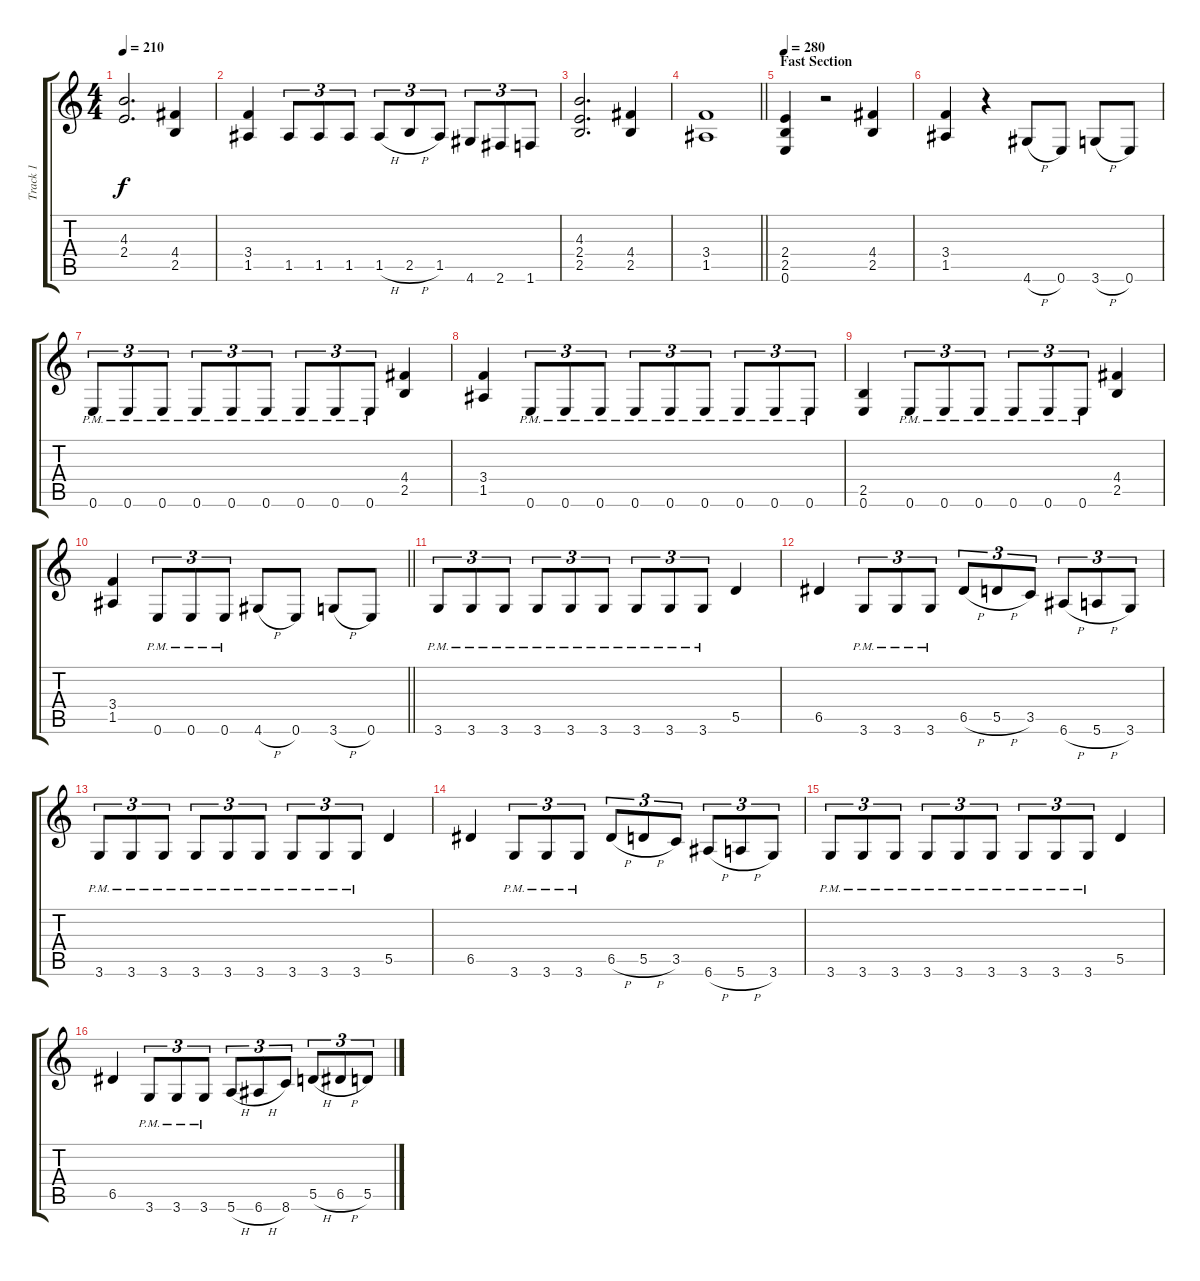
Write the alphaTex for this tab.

\track ("Track 1" "Track 1") {instrument distortionguitar}
\staff {score tabs}
\tuning (E4 B3 G3 D3 A2 E2) {hide}
\ts (4 4)
\tempo 210
\clef g2
\ks c
(4.3 2.4).2{d dy f} (4.4 2.5).4 |
(3.4 1.5).4 1.5.8{tu (3 2)} 1.5.8{tu (3 2)} 1.5.8{tu (3 2)} 1.5{h}.8{tu (3 2)} 2.5{h}.8{tu (3 2)} 1.5.8{tu (3 2)} 4.6.8{tu (3 2)} 2.6.8{tu (3 2)} 1.6.8{tu (3 2)} |
(4.3 2.4 2.5).2{d} (4.4 2.5).4 |
\barLineRight lightlight
(3.4 1.5).1 |
\section ("" "Fast Section")
\tempo 280
(2.4 2.5 0.6).4 r.2 (4.4 2.5).4 |
(3.4 1.5).4 r.4 4.6{h}.8 0.6.8 3.6{h}.8 0.6.8 |
0.6{pm}.8{tu (3 2)} 0.6{pm}.8{tu (3 2)} 0.6{pm}.8{tu (3 2)} 0.6{pm}.8{tu (3 2)} 0.6{pm}.8{tu (3 2)} 0.6{pm}.8{tu (3 2)} 0.6{pm}.8{tu (3 2)} 0.6{pm}.8{tu (3 2)} 0.6{pm}.8{tu (3 2)} (4.4 2.5).4 |
(3.4 1.5).4 0.6{pm}.8{tu (3 2)} 0.6{pm}.8{tu (3 2)} 0.6{pm}.8{tu (3 2)} 0.6{pm}.8{tu (3 2)} 0.6{pm}.8{tu (3 2)} 0.6{pm}.8{tu (3 2)} 0.6{pm}.8{tu (3 2)} 0.6{pm}.8{tu (3 2)} 0.6{pm}.8{tu (3 2)} |
(2.5 0.6).4 0.6{pm}.8{tu (3 2)} 0.6{pm}.8{tu (3 2)} 0.6{pm}.8{tu (3 2)} 0.6{pm}.8{tu (3 2)} 0.6{pm}.8{tu (3 2)} 0.6{pm}.8{tu (3 2)} (4.4 2.5).4 |
\barLineRight lightlight
(3.4 1.5).4 0.6{pm}.8{tu (3 2)} 0.6{pm}.8{tu (3 2)} 0.6{pm}.8{tu (3 2)} 4.6{h}.8 0.6.8 3.6{h}.8 0.6.8 |
3.6{pm}.8{tu (3 2)} 3.6{pm}.8{tu (3 2)} 3.6{pm}.8{tu (3 2)} 3.6{pm}.8{tu (3 2)} 3.6{pm}.8{tu (3 2)} 3.6{pm}.8{tu (3 2)} 3.6{pm}.8{tu (3 2)} 3.6{pm}.8{tu (3 2)} 3.6{pm}.8{tu (3 2)} 5.5.4 |
6.5.4 3.6{pm}.8{tu (3 2)} 3.6{pm}.8{tu (3 2)} 3.6{pm}.8{tu (3 2)} 6.5{h}.8{tu (3 2)} 5.5{h}.8{tu (3 2)} 3.5.8{tu (3 2)} 6.6{h}.8{tu (3 2)} 5.6{h}.8{tu (3 2)} 3.6.8{tu (3 2)} |
3.6{pm}.8{tu (3 2)} 3.6{pm}.8{tu (3 2)} 3.6{pm}.8{tu (3 2)} 3.6{pm}.8{tu (3 2)} 3.6{pm}.8{tu (3 2)} 3.6{pm}.8{tu (3 2)} 3.6{pm}.8{tu (3 2)} 3.6{pm}.8{tu (3 2)} 3.6{pm}.8{tu (3 2)} 5.5.4 |
6.5.4 3.6{pm}.8{tu (3 2)} 3.6{pm}.8{tu (3 2)} 3.6{pm}.8{tu (3 2)} 6.5{h}.8{tu (3 2)} 5.5{h}.8{tu (3 2)} 3.5.8{tu (3 2)} 6.6{h}.8{tu (3 2)} 5.6{h}.8{tu (3 2)} 3.6.8{tu (3 2)} |
3.6{pm}.8{tu (3 2)} 3.6{pm}.8{tu (3 2)} 3.6{pm}.8{tu (3 2)} 3.6{pm}.8{tu (3 2)} 3.6{pm}.8{tu (3 2)} 3.6{pm}.8{tu (3 2)} 3.6{pm}.8{tu (3 2)} 3.6{pm}.8{tu (3 2)} 3.6{pm}.8{tu (3 2)} 5.5.4 |
6.5.4 3.6{pm}.8{tu (3 2)} 3.6{pm}.8{tu (3 2)} 3.6{pm}.8{tu (3 2)} 5.6{h}.8{tu (3 2)} 6.6{h}.8{tu (3 2)} 8.6.8{tu (3 2)} 5.5{h}.8{tu (3 2)} 6.5{h}.8{tu (3 2)} 5.5.8{tu (3 2)}
